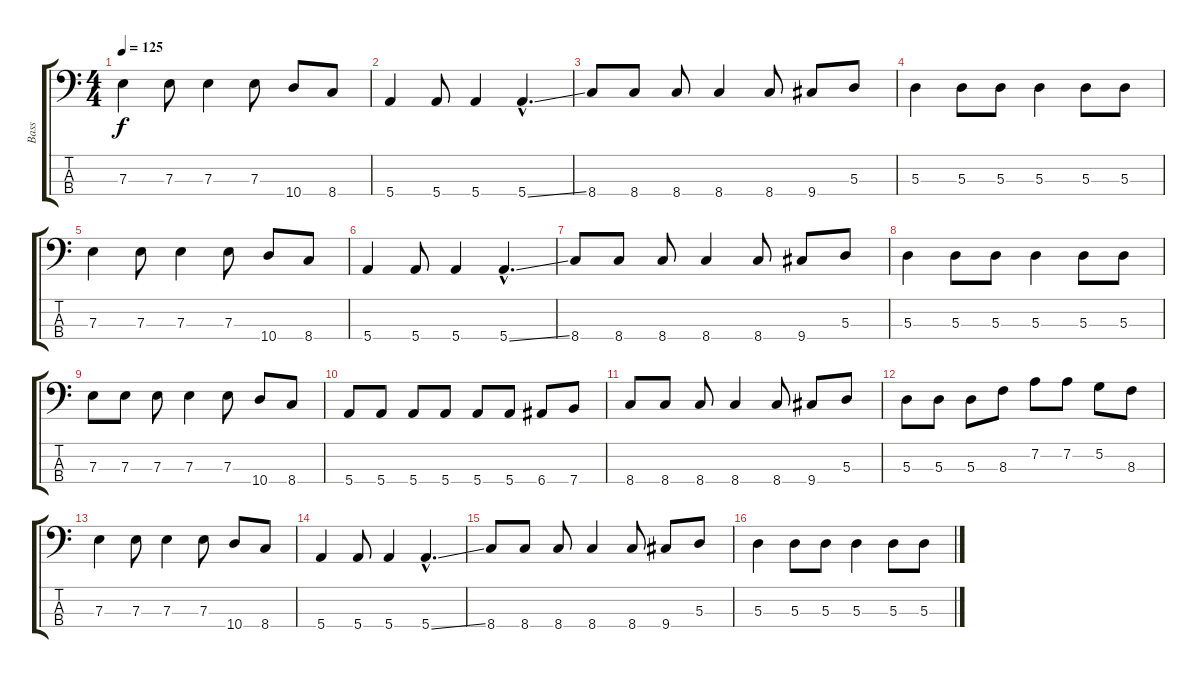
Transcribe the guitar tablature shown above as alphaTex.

\track ("Bass" "Bass") {instrument electricbassfinger}
\staff {score tabs}
\tuning (G2 D2 A1 E1) {hide}
\ts (4 4)
\tempo 125
\clef f4
\ks c
7.3.4{dy f} 7.3.8 7.3.4 7.3.8 10.4.8 8.4.8 |
5.4.4 5.4.8 5.4.4 5.4{ss hac}.4{d} |
8.4.8 8.4.8 8.4.8 8.4.4 8.4.8 9.4.8 5.3.8 |
5.3.4 5.3.8 5.3.8 5.3.4 5.3.8 5.3.8 |
7.3.4 7.3.8 7.3.4 7.3.8 10.4.8 8.4.8 |
5.4.4 5.4.8 5.4.4 5.4{ss hac}.4{d} |
8.4.8 8.4.8 8.4.8 8.4.4 8.4.8 9.4.8 5.3.8 |
5.3.4 5.3.8 5.3.8 5.3.4 5.3.8 5.3.8 |
7.3.8 7.3.8 7.3.8 7.3.4 7.3.8 10.4.8 8.4.8 |
5.4.8 5.4.8 5.4.8 5.4.8 5.4.8 5.4.8 6.4.8 7.4.8 |
8.4.8 8.4.8 8.4.8 8.4.4 8.4.8 9.4.8 5.3.8 |
5.3.8 5.3.8 5.3.8 8.3.8 7.2.8 7.2.8 5.2.8 8.3.8 |
7.3.4 7.3.8 7.3.4 7.3.8 10.4.8 8.4.8 |
5.4.4 5.4.8 5.4.4 5.4{ss hac}.4{d} |
8.4.8 8.4.8 8.4.8 8.4.4 8.4.8 9.4.8 5.3.8 |
5.3.4 5.3.8 5.3.8 5.3.4 5.3.8 5.3.8
